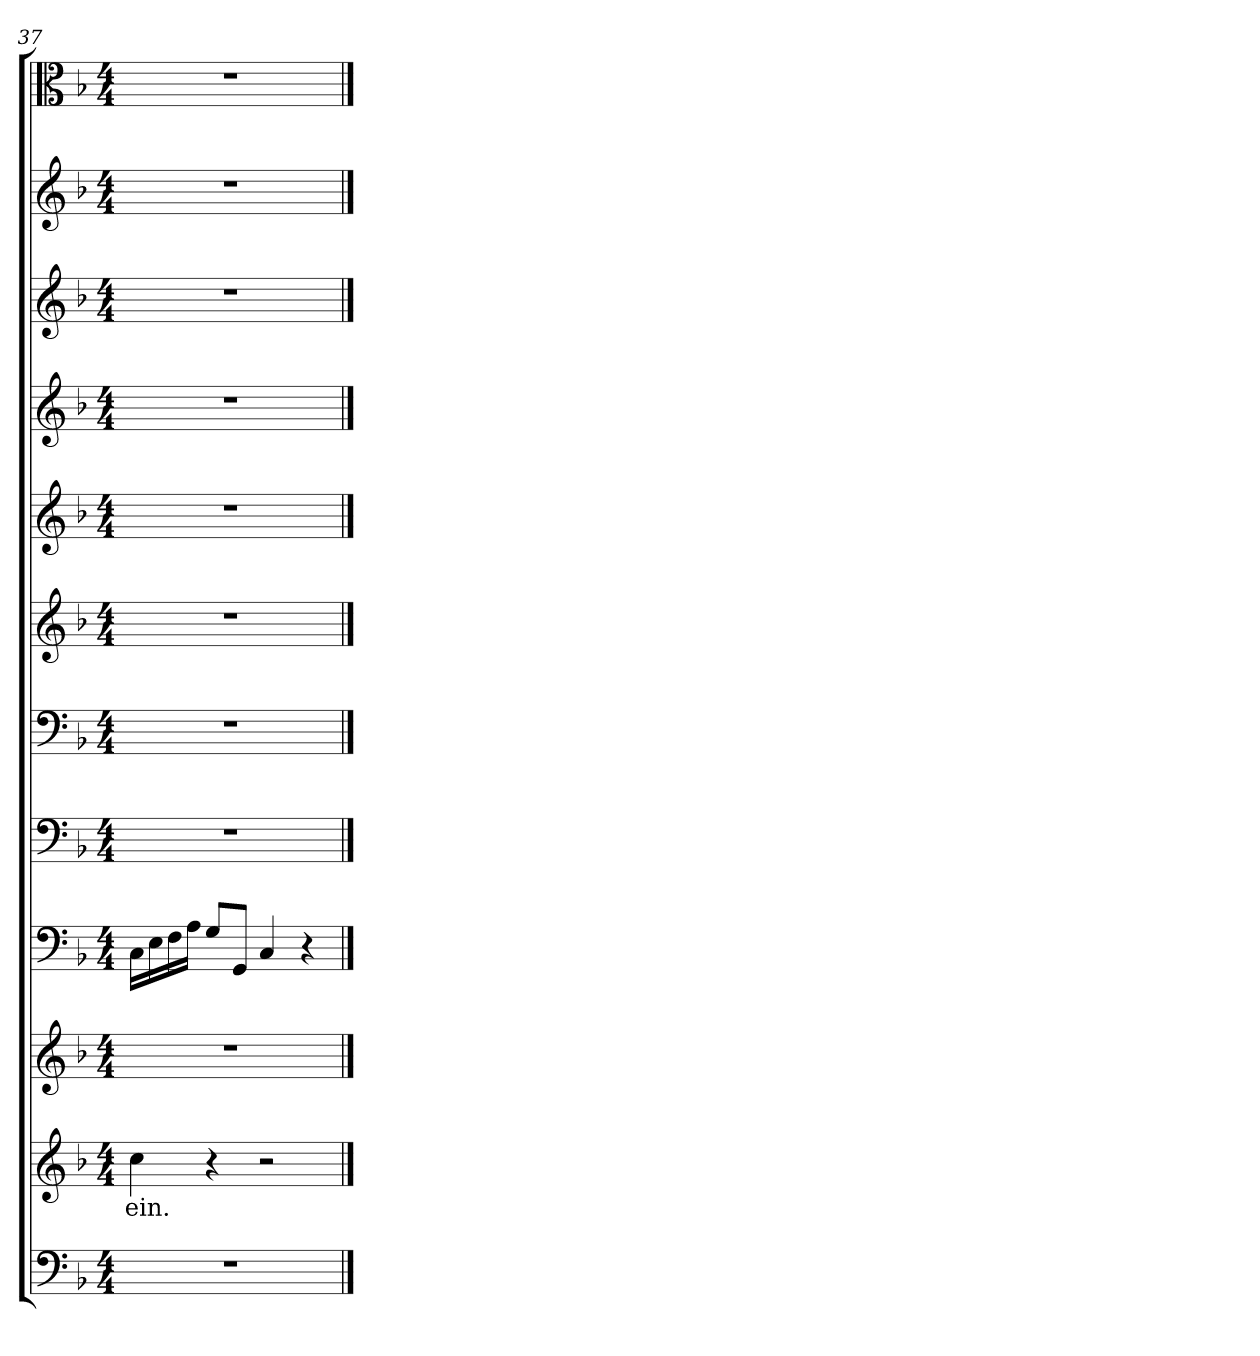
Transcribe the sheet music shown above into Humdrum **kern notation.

**kern	**kern	**text	**kern	**kern	**kern	**kern	**kern	**kern	**kern	**kern	**kern	**kern
*part12	*part11	*part11	*part10	*part9	*part8	*part7	*part6	*part5	*part4	*part3	*part2	*part1
*staff12	*staff11	*staff11	*staff10	*staff9	*staff8	*staff7	*staff6	*staff5	*staff4	*staff3	*staff2	*staff1
*clefF4	*clefG2	*	*clefG2	*clefF4	*clefF4	*clefF4	*clefG2	*clefG2	*clefG2	*clefG2	*clefG2	*clefC3
*k[b-]	*k[b-]	*	*k[b-]	*k[b-]	*k[b-]	*k[b-]	*k[b-]	*k[b-]	*k[b-]	*k[b-]	*k[b-]	*k[b-]
*F:	*F:	*	*F:	*F:	*F:	*F:	*F:	*F:	*F:	*F:	*F:	*F:
*M4/4	*M4/4	*	*M4/4	*M4/4	*M4/4	*M4/4	*M4/4	*M4/4	*M4/4	*M4/4	*M4/4	*M4/4
=37	=37	=37	=37	=37	=37	=37	=37	=37	=37	=37	=37	=37
1r	4cc\	ein.	1r	16C\LL	1r	1r	1r	1r	1r	1r	1r	1r
.	.	.	.	16E\	.	.	.	.	.	.	.	.
.	.	.	.	16F\	.	.	.	.	.	.	.	.
.	.	.	.	16A\JJ	.	.	.	.	.	.	.	.
.	4r	.	.	8G/L	.	.	.	.	.	.	.	.
.	.	.	.	8GG/J	.	.	.	.	.	.	.	.
.	2r	.	.	4C/	.	.	.	.	.	.	.	.
.	.	.	.	4r	.	.	.	.	.	.	.	.
==	==	==	==	==	==	==	==	==	==	==	==	==
*-	*-	*-	*-	*-	*-	*-	*-	*-	*-	*-	*-	*-
